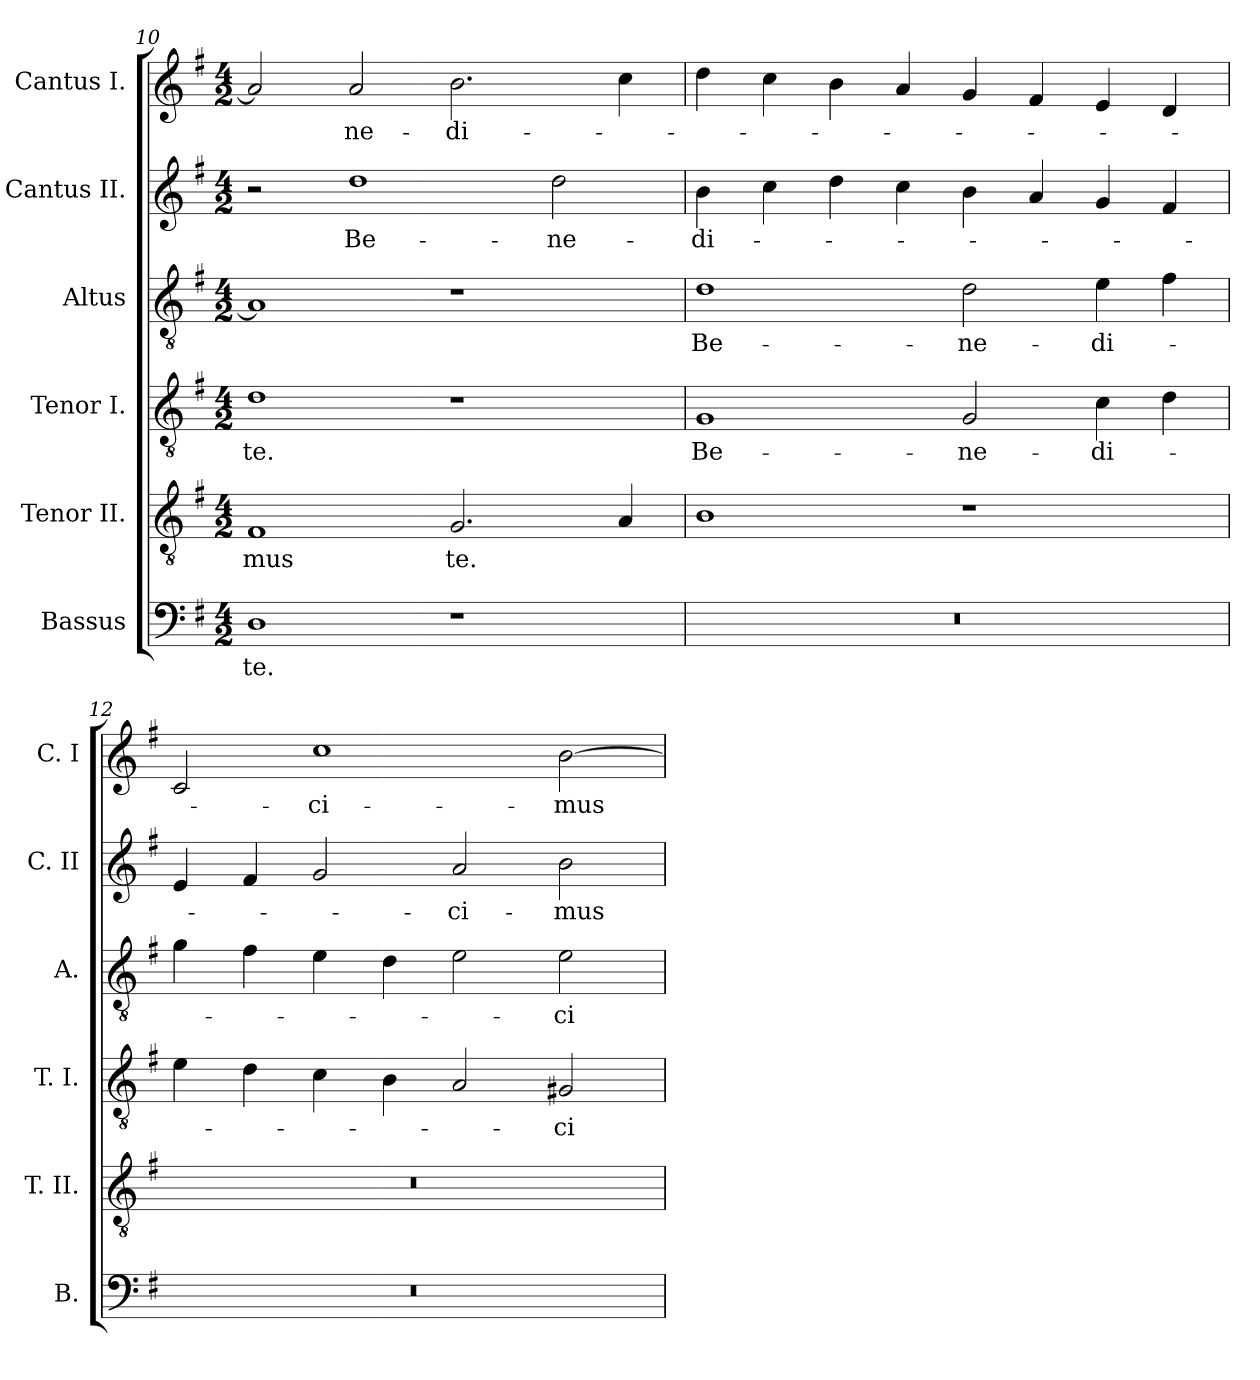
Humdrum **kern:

**kern	**text	**kern	**text	**kern	**text	**kern	**text	**kern	**text	**kern	**text
*part6	*part6	*part5	*part5	*part4	*part4	*part3	*part3	*part2	*part2	*part1	*part1
*staff6	*staff6	*staff5	*staff5	*staff4	*staff4	*staff3	*staff3	*staff2	*staff2	*staff1	*staff1
*I"Bassus	*	*I"Tenor II.	*	*I"Tenor I.	*	*I"Altus	*	*I"Cantus II.	*	*I"Cantus I.	*
*I'B.	*	*I'T. II.	*	*I'T. I.	*	*I'A.	*	*I'C. II	*	*I'C. I	*
*clefF4	*	*clefGv2	*	*clefGv2	*	*clefGv2	*	*clefG2	*	*clefG2	*
*	*	*ITrd7c12	*	*ITrd7c12	*	*ITrd7c12	*	*	*	*	*
*k[f#]	*	*k[f#]	*	*k[f#]	*	*k[f#]	*	*k[f#]	*	*k[f#]	*
*G:	*	*G:	*	*G:	*	*G:	*	*G:	*	*G:	*
*M4/2	*	*M4/2	*	*M4/2	*	*M4/2	*	*M4/2	*	*M4/2	*
=10	=10	=10	=10	=10	=10	=10	=10	=10	=10	=10	=10
!	!LO:LY:b:color=#000000	!	!	!	!	!	!	!	!	!	!
!	!	!	!LO:LY:b:color=#000000	!	!	!	!	!	!	!	!
!	!	!	!	!	!LO:LY:b:color=#000000	!	!	!	!	!	!
1Di	te.	1FF#i	-mus	1Di	te.	1AAi]	.	2r	.	2ai/]	.
!	!	!	!	!	!	!	!	!	!LO:LY:b:color=#000000	!	!
!	!	!	!	!	!	!	!	!	!	!	!LO:LY:b:color=#000000
.	.	.	.	.	.	.	.	1ddi	Be-	2ai/	-ne-
!	!	!	!LO:LY:b:color=#000000	!	!	!	!	!	!	!	!
!	!	!	!	!	!	!	!	!	!	!	!LO:LY:b:color=#000000
1r	.	2.GGi/	te.	1r	.	1r	.	.	.	2.bi\	-di-
!	!	!	!	!	!	!	!	!	!LO:LY:b:color=#000000	!	!
.	.	.	.	.	.	.	.	2ddi\	-ne-	.	.
.	.	4AAi/	.	.	.	.	.	.	.	4cci\	.
!!LO:LB:g=z
=11	=11	=11	=11	=11	=11	=11	=11	=11	=11	=11	=11
!LO:N:vis=1	!	!	!	!	!	!	!	!	!	!	!
!	!	!	!	!	!LO:LY:b:color=#000000	!	!	!	!	!	!
!	!	!	!	!	!	!	!LO:LY:b:color=#000000	!	!	!	!
!	!	!	!	!	!	!	!	!	!LO:LY:b:color=#000000	!	!
0r	.	1BBi	.	1GGi	Be-	1Di	Be-	4bi\	-di-	4ddi\	.
.	.	.	.	.	.	.	.	4cci\	.	4cci\	.
.	.	.	.	.	.	.	.	4ddi\	.	4bi\	.
.	.	.	.	.	.	.	.	4cci\	.	4ai/	.
!	!	!	!	!	!LO:LY:b:color=#000000	!	!	!	!	!	!
!	!	!	!	!	!	!	!LO:LY:b:color=#000000	!	!	!	!
.	.	1r	.	2GGi/	-ne-	2Di\	-ne-	4bi\	.	4gi/	.
.	.	.	.	.	.	.	.	4ai/	.	4f#i/	.
!	!	!	!	!	!LO:LY:b:color=#000000	!	!	!	!	!	!
!	!	!	!	!	!	!	!LO:LY:b:color=#000000	!	!	!	!
.	.	.	.	4Ci\	-di-	4Ei\	-di-	4gi/	.	4ei/	.
.	.	.	.	4Di\	.	4F#i\	.	4f#i/	.	4di/	.
=12	=12	=12	=12	=12	=12	=12	=12	=12	=12	=12	=12
!LO:N:vis=1	!	!LO:N:vis=1	!	!	!	!	!	!	!	!	!
0r	.	0r	.	4Ei\	.	4Gi\	.	4ei/	.	2ci/	.
.	.	.	.	4Di\	.	4F#i\	.	4f#i/	.	.	.
!	!	!	!	!	!	!	!	!	!	!	!LO:LY:b:color=#000000
.	.	.	.	4Ci\	.	4Ei\	.	2gi/	.	1cci	-ci-
.	.	.	.	4BBi\	.	4Di\	.	.	.	.	.
!	!	!	!	!	!	!	!	!	!LO:LY:b:color=#000000	!	!
.	.	.	.	2AAi/	.	2Ei\	.	2ai/	-ci-	.	.
!	!	!	!	!	!LO:LY:b:color=#000000	!	!	!	!	!	!
!	!	!	!	!	!	!	!LO:LY:b:color=#000000	!	!	!	!
!	!	!	!	!	!	!	!	!	!LO:LY:b:color=#000000	!	!
!	!	!	!	!	!	!	!	!	!	!	!LO:LY:b:color=#000000
.	.	.	.	2GG#Xi/	-ci-	2Ei\	-ci-	2bi\	-mus	[2bi\	-mus
=	=	=	=	=	=	=	=	=	=	=	=
*-	*-	*-	*-	*-	*-	*-	*-	*-	*-	*-	*-
